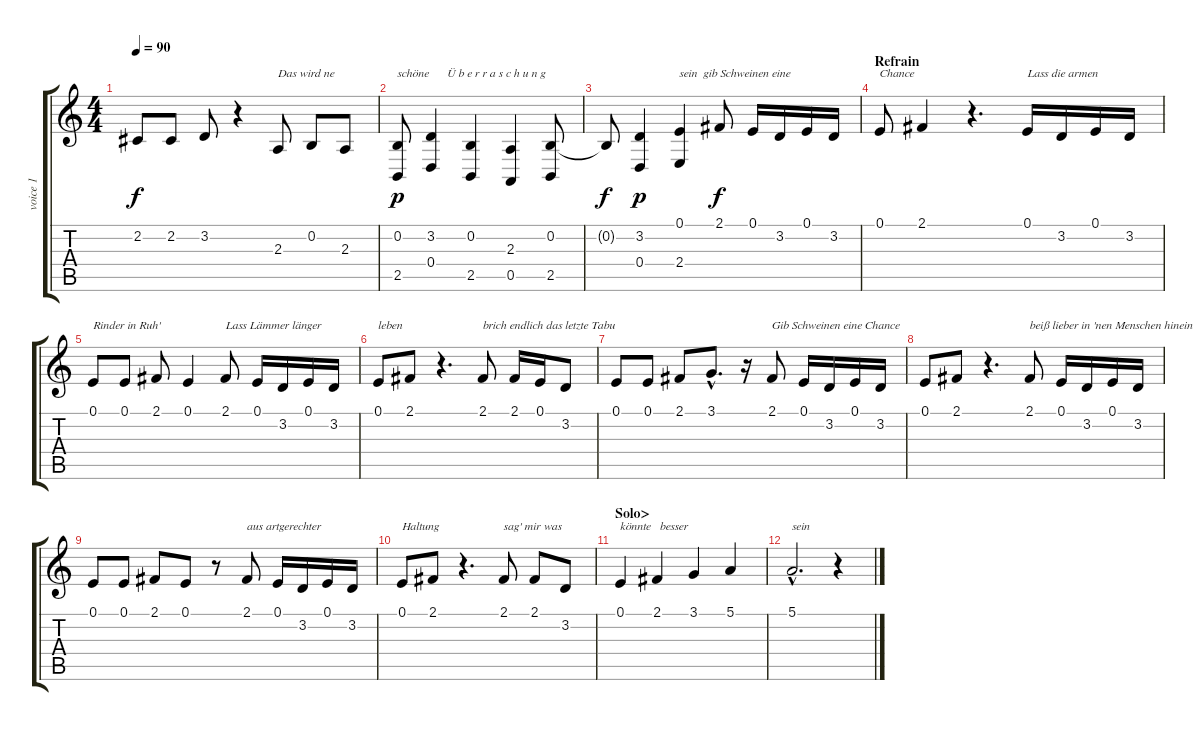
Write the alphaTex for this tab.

\track ("voice 1" "voice 1") {instrument flute}
\staff {score tabs}
\tuning (E4 B3 G3 D3 A2 E2) {hide}
\ts (4 4)
\tempo 90
\clef g2
\ks c
2.2.8{dy f} 2.2.8 3.2.8 r.4 2.3.8{txt "Das wird ne"} 0.2.8 2.3.8 |
(0.2 2.5).8{txt "schöne      Ü b e r r a s c h u n g " dy p} (3.2 0.4).4 (0.2 2.5).4 (2.3 0.5).4 (0.2 2.5).8 |
0.2{t}.8{dy f} (3.2 0.4).4{dy p} (0.1 2.4).4{txt "sein  gib Schweinen eine"} 2.1.8{dy f} 0.1.16 3.2.16 0.1.16 3.2.16 |
\section ("" "Refrain")
0.1.8{txt "Chance"} 2.1.4 r.4{d} 0.1.16{txt "Lass die armen"} 3.2.16 0.1.16 3.2.16 |
0.1.8{txt "Rinder in Ruh'"} 0.1.8 2.1.8 0.1.4 2.1.8{txt "Lass Lämmer länger"} 0.1.16 3.2.16 0.1.16 3.2.16 |
0.1.8{txt "leben"} 2.1.8 r.4{d} 2.1.8{txt "brich endlich das letzte Tabu"} 2.1.16 0.1.16 3.2.8 |
0.1.8 0.1.8 2.1.8 3.1{hac}.8{d} r.16 2.1.8{txt "Gib Schweinen eine Chance"} 0.1.16 3.2.16 0.1.16 3.2.16 |
0.1.8 2.1.8 r.4{d} 2.1.8{txt "beiß lieber in 'nen Menschen hinein"} 0.1.16 3.2.16 0.1.16 3.2.16 |
0.1.8 0.1.8 2.1.8 0.1.8 r.8 2.1.8{txt "aus artgerechter "} 0.1.16 3.2.16 0.1.16 3.2.16 |
0.1.8{txt "Haltung"} 2.1.8 r.4{d} 2.1.8{txt "sag' mir was"} 2.1.8 3.2.8 |
\section ("" "Solo>")
0.1.4{txt "könnte   besser "} 2.1.4 3.1.4 5.1.4 |
5.1{hac}.2{d txt "sein"} r.4
